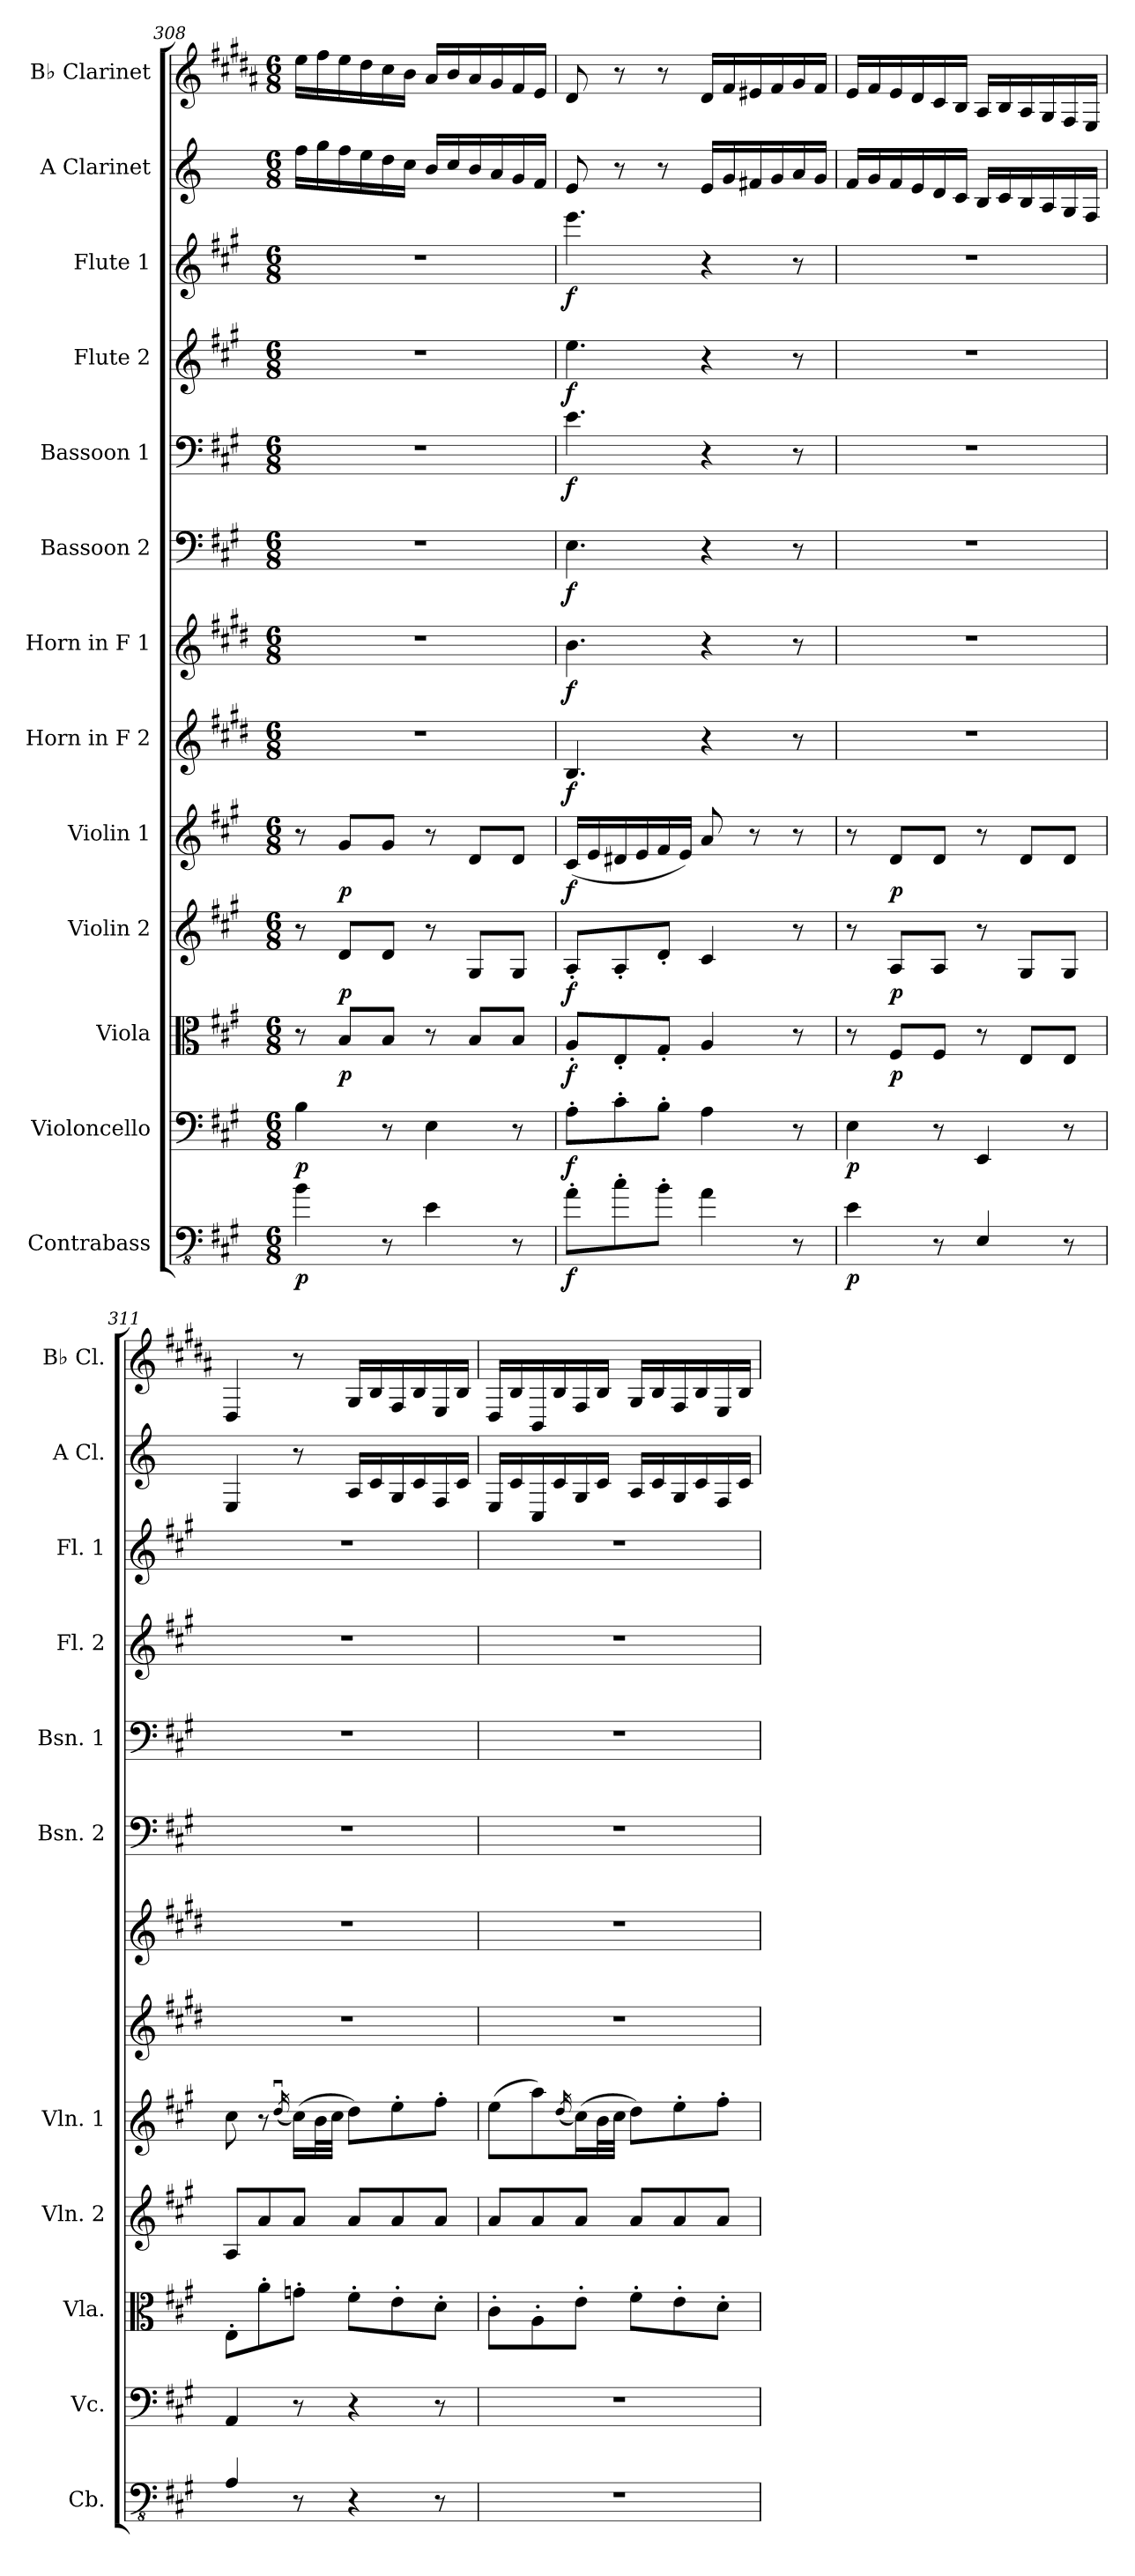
**kern	**dynam	**kern	**dynam	**kern	**dynam	**kern	**dynam	**kern	**dynam	**kern	**dynam	**kern	**dynam	**kern	**dynam	**kern	**dynam	**kern	**dynam	**kern	**dynam	**kern	**kern
*part13	*part13	*part12	*part12	*part11	*part11	*part10	*part10	*part9	*part9	*part8	*part8	*part7	*part7	*part6	*part6	*part5	*part5	*part4	*part4	*part3	*part3	*part2	*part1
*staff13	*staff13	*staff12	*staff12	*staff11	*staff11	*staff10	*staff10	*staff9	*staff9	*staff8	*staff8	*staff7	*staff7	*staff6	*staff6	*staff5	*staff5	*staff4	*staff4	*staff3	*staff3	*staff2	*staff1
*I"Contrabass	*	*I"Violoncello	*	*I"Viola	*	*I"Violin 2	*	*I"Violin 1	*	*I"Horn in F 2	*	*I"Horn in F 1	*	*I"Bassoon 2	*	*I"Bassoon 1	*	*I"Flute 2	*	*I"Flute 1	*	*I"A Clarinet	*I"B♭ Clarinet
*I'Cb.	*	*I'Vc.	*	*I'Vla.	*	*I'Vln. 2	*	*I'Vln. 1	*	*	*	*	*	*I'Bsn. 2	*	*I'Bsn. 1	*	*I'Fl. 2	*	*I'Fl. 1	*	*I'A Cl.	*I'B♭ Cl.
*clefFv4	*	*clefF4	*	*clefC3	*	*clefG2	*	*clefG2	*	*clefG2	*	*clefG2	*	*clefF4	*	*clefF4	*	*clefG2	*	*clefG2	*	*clefG2	*clefG2
*ITrd7c12	*	*	*	*	*	*	*	*	*	*ITrd4c7	*	*ITrd4c7	*	*	*	*	*	*	*	*	*	*ITrd2c3	*ITrd1c2
*k[f#c#g#]	*	*k[f#c#g#]	*	*k[f#c#g#]	*	*k[f#c#g#]	*	*k[f#c#g#]	*	*k[f#c#g#]	*	*k[f#c#g#]	*	*k[f#c#g#]	*	*k[f#c#g#]	*	*k[f#c#g#]	*	*k[f#c#g#]	*	*k[f#c#g#]	*k[f#c#g#]
*M6/8	*	*M6/8	*	*M6/8	*	*M6/8	*	*M6/8	*	*M6/8	*	*M6/8	*	*M6/8	*	*M6/8	*	*M6/8	*	*M6/8	*	*M6/8	*M6/8
=308	=308	=308	=308	=308	=308	=308	=308	=308	=308	=308	=308	=308	=308	=308	=308	=308	=308	=308	=308	=308	=308	=308	=308
!	!LO:DY:b	!	!LO:DY:b	!	!	!	!	!	!	!	!	!	!	!	!	!	!	!	!	!	!	!	!
4BB\	p	4B\	p	8r	.	8r	.	8r	.	2.r	.	2.r	.	2.r	.	2.r	.	2.r	.	2.r	.	16dd\LL	16dd\LL
.	.	.	.	.	.	.	.	.	.	.	.	.	.	.	.	.	.	.	.	.	.	16ee\	16ee\
!	!	!	!	!	!LO:DY:b	!	!LO:DY:b	!	!LO:DY:b	!	!	!	!	!	!	!	!	!	!	!	!	!	!
.	.	.	.	8B/L	p	8d/L	p	8g#/L	p	.	.	.	.	.	.	.	.	.	.	.	.	16dd\	16dd\
.	.	.	.	.	.	.	.	.	.	.	.	.	.	.	.	.	.	.	.	.	.	16cc#\	16cc#\
8r	.	8r	.	8B/J	.	8d/J	.	8g#/J	.	.	.	.	.	.	.	.	.	.	.	.	.	16b\	16b\
.	.	.	.	.	.	.	.	.	.	.	.	.	.	.	.	.	.	.	.	.	.	16a\JJ	16a\JJ
4EE\	.	4E\	.	8r	.	8r	.	8r	.	.	.	.	.	.	.	.	.	.	.	.	.	16g#/LL	16g#/LL
.	.	.	.	.	.	.	.	.	.	.	.	.	.	.	.	.	.	.	.	.	.	16a/	16a/
.	.	.	.	8B/L	.	8G#/L	.	8d/L	.	.	.	.	.	.	.	.	.	.	.	.	.	16g#/	16g#/
.	.	.	.	.	.	.	.	.	.	.	.	.	.	.	.	.	.	.	.	.	.	16f#/	16f#/
8r	.	8r	.	8B/J	.	8G#/J	.	8d/J	.	.	.	.	.	.	.	.	.	.	.	.	.	16e/	16e/
.	.	.	.	.	.	.	.	.	.	.	.	.	.	.	.	.	.	.	.	.	.	16d/JJ	16d/JJ
!!LO:PB:g=z
=309	=309	=309	=309	=309	=309	=309	=309	=309	=309	=309	=309	=309	=309	=309	=309	=309	=309	=309	=309	=309	=309	=309	=309
!	!LO:DY:b	!	!LO:DY:b	!	!LO:DY:b	!	!LO:DY:b	!	!LO:DY:b	!	!LO:DY:b	!	!LO:DY:b	!	!LO:DY:b	!	!LO:DY:b	!	!LO:DY:b	!	!LO:DY:b	!	!
8AA'\L	f	8A'\L	f	8A'/L	f	8A'/L	f	(<16c#/LL	f	4.E/	f	4.e\	f	4.E\	f	4.e\	f	4.ee\	f	4.eee\	f	8c#/	8c#/
.	.	.	.	.	.	.	.	16e/	.	.	.	.	.	.	.	.	.	.	.	.	.	.	.
8C#'\	.	8c#'\	.	8E'/	.	8A'/	.	16d#X/	.	.	.	.	.	.	.	.	.	.	.	.	.	8r	8r
.	.	.	.	.	.	.	.	16e/	.	.	.	.	.	.	.	.	.	.	.	.	.	.	.
8BB'\J	.	8B'\J	.	8G#'/J	.	8d'/J	.	16f#/	.	.	.	.	.	.	.	.	.	.	.	.	.	8r	8r
.	.	.	.	.	.	.	.	16e/JJ)	.	.	.	.	.	.	.	.	.	.	.	.	.	.	.
4AA\	.	4A\	.	4A/	.	4c#/	.	8a/	.	4r	.	4r	.	4r	.	4r	.	4r	.	4r	.	16c#/LL	16c#/LL
.	.	.	.	.	.	.	.	.	.	.	.	.	.	.	.	.	.	.	.	.	.	16e/	16e/
.	.	.	.	.	.	.	.	8r	.	.	.	.	.	.	.	.	.	.	.	.	.	16d#X/	16d#X/
.	.	.	.	.	.	.	.	.	.	.	.	.	.	.	.	.	.	.	.	.	.	16e/	16e/
8r	.	8r	.	8r	.	8r	.	8r	.	8r	.	8r	.	8r	.	8r	.	8r	.	8r	.	16f#/	16f#/
.	.	.	.	.	.	.	.	.	.	.	.	.	.	.	.	.	.	.	.	.	.	16e/JJ	16e/JJ
=310	=310	=310	=310	=310	=310	=310	=310	=310	=310	=310	=310	=310	=310	=310	=310	=310	=310	=310	=310	=310	=310	=310	=310
!	!LO:DY:b	!	!LO:DY:b	!	!	!	!	!	!	!	!	!	!	!	!	!	!	!	!	!	!	!	!
4EE\	p	4E\	p	8r	.	8r	.	8r	.	2.r	.	2.r	.	2.r	.	2.r	.	2.r	.	2.r	.	16d/LL	16d/LL
.	.	.	.	.	.	.	.	.	.	.	.	.	.	.	.	.	.	.	.	.	.	16e/	16e/
!	!	!	!	!	!LO:DY:b	!	!LO:DY:b	!	!LO:DY:b	!	!	!	!	!	!	!	!	!	!	!	!	!	!
.	.	.	.	8F#/L	p	8A/L	p	8d/L	p	.	.	.	.	.	.	.	.	.	.	.	.	16d/	16d/
.	.	.	.	.	.	.	.	.	.	.	.	.	.	.	.	.	.	.	.	.	.	16c#/	16c#/
8r	.	8r	.	8F#/J	.	8A/J	.	8d/J	.	.	.	.	.	.	.	.	.	.	.	.	.	16B/	16B/
.	.	.	.	.	.	.	.	.	.	.	.	.	.	.	.	.	.	.	.	.	.	16A/JJ	16A/JJ
4EEE/	.	4EE/	.	8r	.	8r	.	8r	.	.	.	.	.	.	.	.	.	.	.	.	.	16G#/LL	16G#/LL
.	.	.	.	.	.	.	.	.	.	.	.	.	.	.	.	.	.	.	.	.	.	16A/	16A/
.	.	.	.	8E/L	.	8G#/L	.	8d/L	.	.	.	.	.	.	.	.	.	.	.	.	.	16G#/	16G#/
.	.	.	.	.	.	.	.	.	.	.	.	.	.	.	.	.	.	.	.	.	.	16F#/	16F#/
8r	.	8r	.	8E/J	.	8G#/J	.	8d/J	.	.	.	.	.	.	.	.	.	.	.	.	.	16E/	16E/
.	.	.	.	.	.	.	.	.	.	.	.	.	.	.	.	.	.	.	.	.	.	16D/JJ	16D/JJ
=311	=311	=311	=311	=311	=311	=311	=311	=311	=311	=311	=311	=311	=311	=311	=311	=311	=311	=311	=311	=311	=311	=311	=311
4AAA/	.	4AA/	.	8E'\L	.	8A/L	.	8cc#\	.	2.r	.	2.r	.	2.r	.	2.r	.	2.r	.	2.r	.	4C#/	4C#/
.	.	.	.	8a'\	.	8a/	.	8r	.	.	.	.	.	.	.	.	.	.	.	.	.	.	.
.	.	.	.	.	.	.	.	(<16qddu/	.	.	.	.	.	.	.	.	.	.	.	.	.	.	.
8r	.	8r	.	8gn'\J	.	8a/J	.	(>16cc#\LL)	.	.	.	.	.	.	.	.	.	.	.	.	.	8r	8r
.	.	.	.	.	.	.	.	32b\L	.	.	.	.	.	.	.	.	.	.	.	.	.	.	.
.	.	.	.	.	.	.	.	32cc#\JJJ	.	.	.	.	.	.	.	.	.	.	.	.	.	.	.
4r	.	4r	.	8f#'\L	.	8a/L	.	8dd\L)	.	.	.	.	.	.	.	.	.	.	.	.	.	16F#/LL	16F#/LL
.	.	.	.	.	.	.	.	.	.	.	.	.	.	.	.	.	.	.	.	.	.	16A/	16A/
.	.	.	.	8e'\	.	8a/	.	8ee'\	.	.	.	.	.	.	.	.	.	.	.	.	.	16E/	16E/
.	.	.	.	.	.	.	.	.	.	.	.	.	.	.	.	.	.	.	.	.	.	16A/	16A/
8r	.	8r	.	8d'\J	.	8a/J	.	8ff#'\J	.	.	.	.	.	.	.	.	.	.	.	.	.	16D/	16D/
.	.	.	.	.	.	.	.	.	.	.	.	.	.	.	.	.	.	.	.	.	.	16A/JJ	16A/JJ
!!LO:PB:g=z
=312	=312	=312	=312	=312	=312	=312	=312	=312	=312	=312	=312	=312	=312	=312	=312	=312	=312	=312	=312	=312	=312	=312	=312
2.r	.	2.r	.	8c#'\L	.	8a/L	.	(>8ee\L	.	2.r	.	2.r	.	2.r	.	2.r	.	2.r	.	2.r	.	16C#/LL	16C#/LL
.	.	.	.	.	.	.	.	.	.	.	.	.	.	.	.	.	.	.	.	.	.	16A/	16A/
.	.	.	.	8A'\	.	8a/	.	8aa\)	.	.	.	.	.	.	.	.	.	.	.	.	.	16AA/	16AA/
.	.	.	.	.	.	.	.	.	.	.	.	.	.	.	.	.	.	.	.	.	.	16A/	16A/
.	.	.	.	.	.	.	.	(<16qdd/	.	.	.	.	.	.	.	.	.	.	.	.	.	.	.
.	.	.	.	8e'\J	.	8a/J	.	(>16cc#\L)	.	.	.	.	.	.	.	.	.	.	.	.	.	16E/	16E/
.	.	.	.	.	.	.	.	32b\L	.	.	.	.	.	.	.	.	.	.	.	.	.	16A/JJ	16A/JJ
.	.	.	.	.	.	.	.	32cc#\JJJ	.	.	.	.	.	.	.	.	.	.	.	.	.	.	.
.	.	.	.	8f#'\L	.	8a/L	.	8dd\L)	.	.	.	.	.	.	.	.	.	.	.	.	.	16F#/LL	16F#/LL
.	.	.	.	.	.	.	.	.	.	.	.	.	.	.	.	.	.	.	.	.	.	16A/	16A/
.	.	.	.	8e'\	.	8a/	.	8ee'\	.	.	.	.	.	.	.	.	.	.	.	.	.	16E/	16E/
.	.	.	.	.	.	.	.	.	.	.	.	.	.	.	.	.	.	.	.	.	.	16A/	16A/
.	.	.	.	8d'\J	.	8a/J	.	8ff#'\J	.	.	.	.	.	.	.	.	.	.	.	.	.	16D/	16D/
.	.	.	.	.	.	.	.	.	.	.	.	.	.	.	.	.	.	.	.	.	.	16A/JJ	16A/JJ
=	=	=	=	=	=	=	=	=	=	=	=	=	=	=	=	=	=	=	=	=	=	=	=
*-	*-	*-	*-	*-	*-	*-	*-	*-	*-	*-	*-	*-	*-	*-	*-	*-	*-	*-	*-	*-	*-	*-	*-
